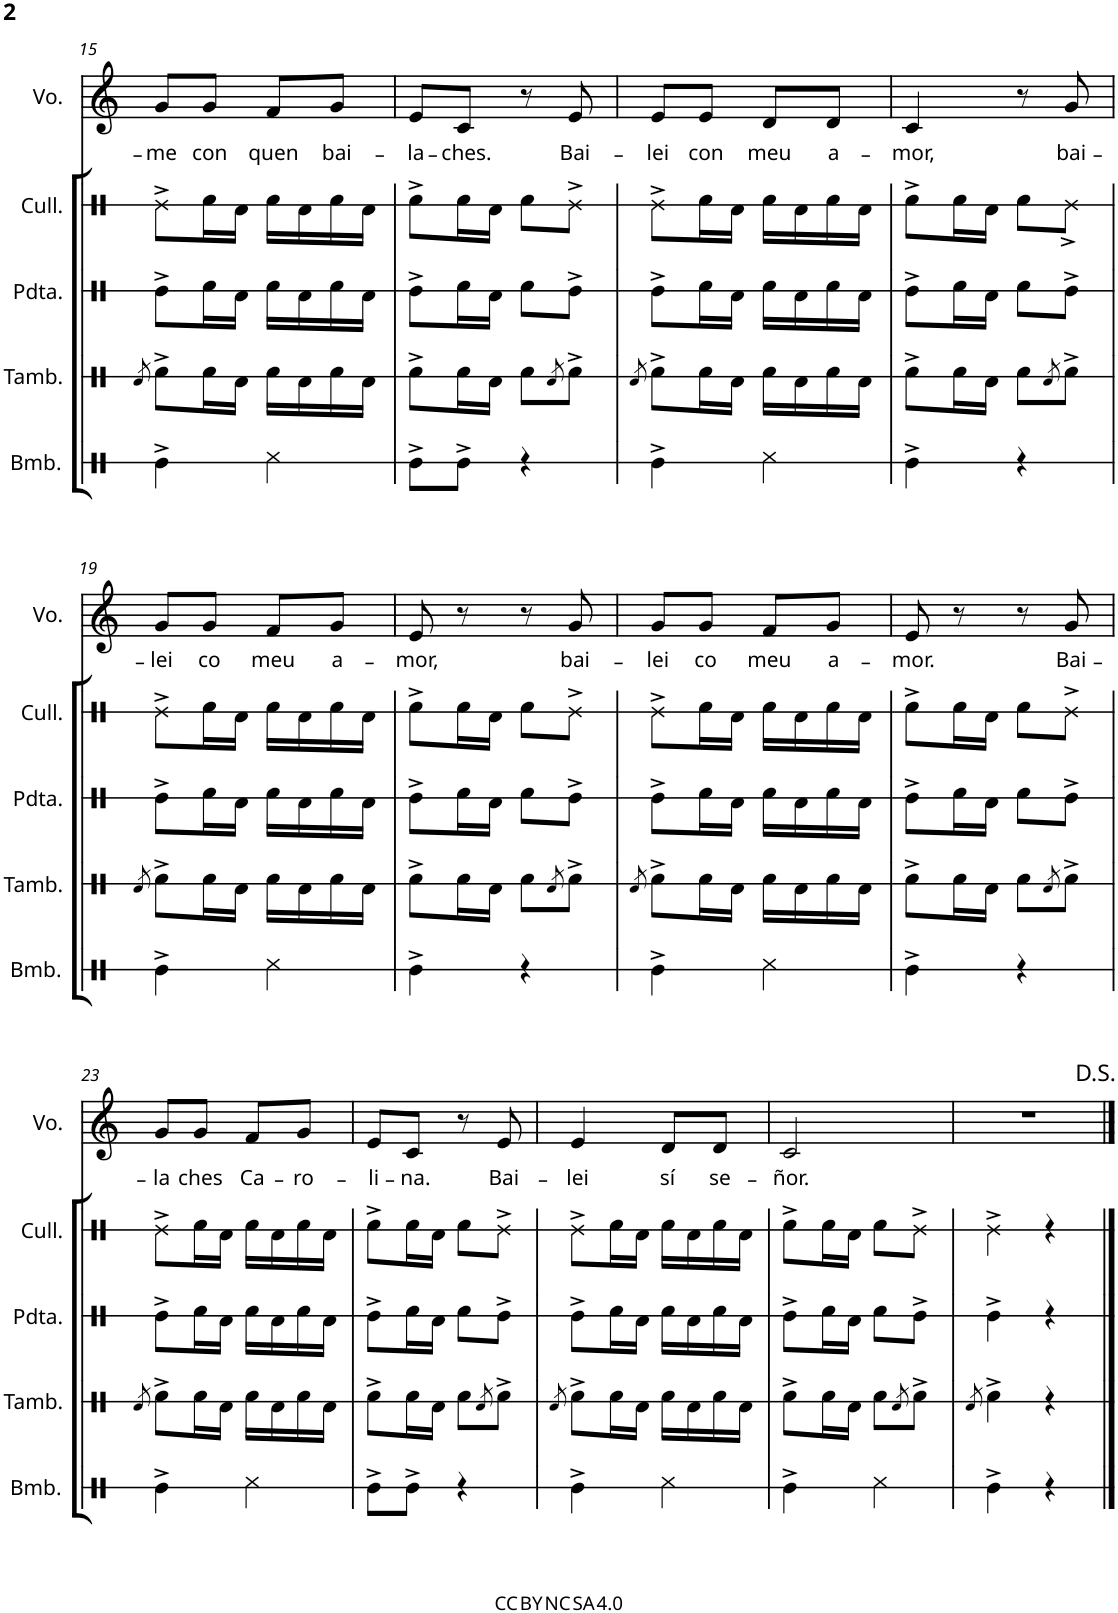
**kern	**kern	**kern	**kern	**kern	**text
*part5	*part4	*part3	*part2	*part1	*part1
*staff5	*staff4	*staff3	*staff2	*staff1	*staff1
*I"Bombo	*I"Tambor	*I"Pandeireta	*I"Culleres	*I"Voz	*
*I'Bmb.	*I'Tamb.	*I'Pdta.	*I'Cull.	*I'Vo.	*
!!LO:PB:g=z
*clefX	*clefX	*clefX	*clefX	*clefG2	*
*k[]	*k[]	*k[]	*k[]	*k[]	*
*M2/4	*M2/4	*M2/4	*M2/4	*M2/4	*
=15	=15	=15	=15	=15	=15
.	8qRd/	.	.	.	.
!	!	!	!	!	!LO:LY:b
4Re^\	8Rf^>\L	8Re^>\L	8Re^\L	8g/L	-me
!	!	!	!	!	!LO:LY:b
.	16Rf\L	16Rf\L	16Rf\L	8g/J	con
.	16Rd\JJ	16Rd\JJ	16Rd\JJ	.	.
!	!	!	!	!	!LO:LY:b
4Rf\	16Rf\LL	16Rf\LL	16Rf\LL	8f/L	quen
.	16Rd\	16Rd\	16Rd\	.	.
!	!	!	!	!	!LO:LY:b
.	16Rf\	16Rf\	16Rf\	8g/J	bai-
.	16Rd\JJ	16Rd\JJ	16Rd\JJ	.	.
=16	=16	=16	=16	=16	=16
!	!	!	!	!	!LO:LY:b
8Re^\L	8Rf^\L	8Re^>\L	8Rf^\L	8e/L	-la-
!	!	!	!	!	!LO:LY:b
8Re^\J	16Rf\L	16Rf\L	16Rf\L	8c/J	-ches.
.	16Rd\JJ	16Rd\JJ	16Rd\JJ	.	.
4r	8Rf\L	8Rf\L	8Rf\L	8r	.
.	8qRd/	.	.	.	.
!	!	!	!	!	!LO:LY:b
.	8Rf^\J	8Re^\J	8Re^<\J	8e/	Bai-
=17	=17	=17	=17	=17	=17
.	8qRd/	.	.	.	.
!	!	!	!	!	!LO:LY:b
4Re^\	8Rf^>\L	8Re^>\L	8Re^\L	8e/L	-lei
!	!	!	!	!	!LO:LY:b
.	16Rf\L	16Rf\L	16Rf\L	8e/J	con
.	16Rd\JJ	16Rd\JJ	16Rd\JJ	.	.
!	!	!	!	!	!LO:LY:b
4Rf\	16Rf\LL	16Rf\LL	16Rf\LL	8d/L	meu
.	16Rd\	16Rd\	16Rd\	.	.
!	!	!	!	!	!LO:LY:b
.	16Rf\	16Rf\	16Rf\	8d/J	a-
.	16Rd\JJ	16Rd\JJ	16Rd\JJ	.	.
=18	=18	=18	=18	=18	=18
!	!	!	!	!	!LO:LY:b
4Re^\	8Rf^\L	8Re^>\L	8Rf^\L	4c/	-mor,
.	16Rf\L	16Rf\L	16Rf\L	.	.
.	16Rd\JJ	16Rd\JJ	16Rd\JJ	.	.
4r	8Rf\L	8Rf\L	8Rf\L	8r	.
.	8qRd/	.	.	.	.
!	!	!	!	!	!LO:LY:b
.	8Rf^\J	8Re^\J	8Re^<\J	8g/	bai-
!!LO:LB:g=z
=19	=19	=19	=19	=19	=19
.	8qRd/	.	.	.	.
!	!	!	!	!	!LO:LY:b
4Re^\	8Rf^>\L	8Re^>\L	8Re^\L	8g/L	-lei
!	!	!	!	!	!LO:LY:b
.	16Rf\L	16Rf\L	16Rf\L	8g/J	co
.	16Rd\JJ	16Rd\JJ	16Rd\JJ	.	.
!	!	!	!	!	!LO:LY:b
4Rf\	16Rf\LL	16Rf\LL	16Rf\LL	8f/L	meu
.	16Rd\	16Rd\	16Rd\	.	.
!	!	!	!	!	!LO:LY:b
.	16Rf\	16Rf\	16Rf\	8g/J	a-
.	16Rd\JJ	16Rd\JJ	16Rd\JJ	.	.
=20	=20	=20	=20	=20	=20
!	!	!	!	!	!LO:LY:b
4Re^\	8Rf^\L	8Re^>\L	8Rf^\L	8e/	-mor,
.	16Rf\L	16Rf\L	16Rf\L	8r	.
.	16Rd\JJ	16Rd\JJ	16Rd\JJ	.	.
4r	8Rf\L	8Rf\L	8Rf\L	8r	.
.	8qRd/	.	.	.	.
!	!	!	!	!	!LO:LY:b
.	8Rf^\J	8Re^\J	8Re^<\J	8g/	bai-
=21	=21	=21	=21	=21	=21
.	8qRd/	.	.	.	.
!	!	!	!	!	!LO:LY:b
4Re^\	8Rf^>\L	8Re^>\L	8Re^\L	8g/L	-lei
!	!	!	!	!	!LO:LY:b
.	16Rf\L	16Rf\L	16Rf\L	8g/J	co
.	16Rd\JJ	16Rd\JJ	16Rd\JJ	.	.
!	!	!	!	!	!LO:LY:b
4Rf\	16Rf\LL	16Rf\LL	16Rf\LL	8f/L	meu
.	16Rd\	16Rd\	16Rd\	.	.
!	!	!	!	!	!LO:LY:b
.	16Rf\	16Rf\	16Rf\	8g/J	a-
.	16Rd\JJ	16Rd\JJ	16Rd\JJ	.	.
=22	=22	=22	=22	=22	=22
!	!	!	!	!	!LO:LY:b
4Re^\	8Rf^\L	8Re^>\L	8Rf^\L	8e/	-mor.
.	16Rf\L	16Rf\L	16Rf\L	8r	.
.	16Rd\JJ	16Rd\JJ	16Rd\JJ	.	.
4r	8Rf\L	8Rf\L	8Rf\L	8r	.
.	8qRd/	.	.	.	.
!	!	!	!	!	!LO:LY:b
.	8Rf^\J	8Re^\J	8Re^<\J	8g/	Bai-
!!LO:LB:g=z
=23	=23	=23	=23	=23	=23
.	8qRd/	.	.	.	.
!	!	!	!	!	!LO:LY:b
4Re^\	8Rf^>\L	8Re^>\L	8Re^\L	8g/L	-la
!	!	!	!	!	!LO:LY:b
.	16Rf\L	16Rf\L	16Rf\L	8g/J	ches
.	16Rd\JJ	16Rd\JJ	16Rd\JJ	.	.
!	!	!	!	!	!LO:LY:b
4Rf\	16Rf\LL	16Rf\LL	16Rf\LL	8f/L	Ca-
.	16Rd\	16Rd\	16Rd\	.	.
!	!	!	!	!	!LO:LY:b
.	16Rf\	16Rf\	16Rf\	8g/J	-ro-
.	16Rd\JJ	16Rd\JJ	16Rd\JJ	.	.
=24	=24	=24	=24	=24	=24
!	!	!	!	!	!LO:LY:b
8Re^\L	8Rf^\L	8Re^>\L	8Rf^\L	8e/L	-li-
!	!	!	!	!	!LO:LY:b
8Re^\J	16Rf\L	16Rf\L	16Rf\L	8c/J	-na.
.	16Rd\JJ	16Rd\JJ	16Rd\JJ	.	.
4r	8Rf\L	8Rf\L	8Rf\L	8r	.
.	8qRd/	.	.	.	.
!	!	!	!	!	!LO:LY:b
.	8Rf^\J	8Re^\J	8Re^<\J	8e/	Bai-
=25	=25	=25	=25	=25	=25
.	8qRd/	.	.	.	.
!	!	!	!	!	!LO:LY:b
4Re^\	8Rf^>\L	8Re^>\L	8Re^\L	4e/	-lei
.	16Rf\L	16Rf\L	16Rf\L	.	.
.	16Rd\JJ	16Rd\JJ	16Rd\JJ	.	.
!	!	!	!	!	!LO:LY:b
4Rf\	16Rf\LL	16Rf\LL	16Rf\LL	8d/L	sí
.	16Rd\	16Rd\	16Rd\	.	.
!	!	!	!	!	!LO:LY:b
.	16Rf\	16Rf\	16Rf\	8d/J	se-
.	16Rd\JJ	16Rd\JJ	16Rd\JJ	.	.
=26	=26	=26	=26	=26	=26
!	!	!	!	!	!LO:LY:b
4Re^\	8Rf^\L	8Re^>\L	8Rf^\L	2c/	-ñor.
.	16Rf\L	16Rf\L	16Rf\L	.	.
.	16Rd\JJ	16Rd\JJ	16Rd\JJ	.	.
4Rf\	8Rf\L	8Rf\L	8Rf\L	.	.
.	8qRd/	.	.	.	.
.	8Rf^\J	8Re^\J	8Re^<\J	.	.
=27	=27	=27	=27	=27	=27
.	8qRd/	.	.	.	.
4Re^\	4Rf^\	4Re^\	4Re^>\	2r	.
4r	4r	4r	4r	.	.
==	==	==	==	==	==
*-	*-	*-	*-	*-	*-
